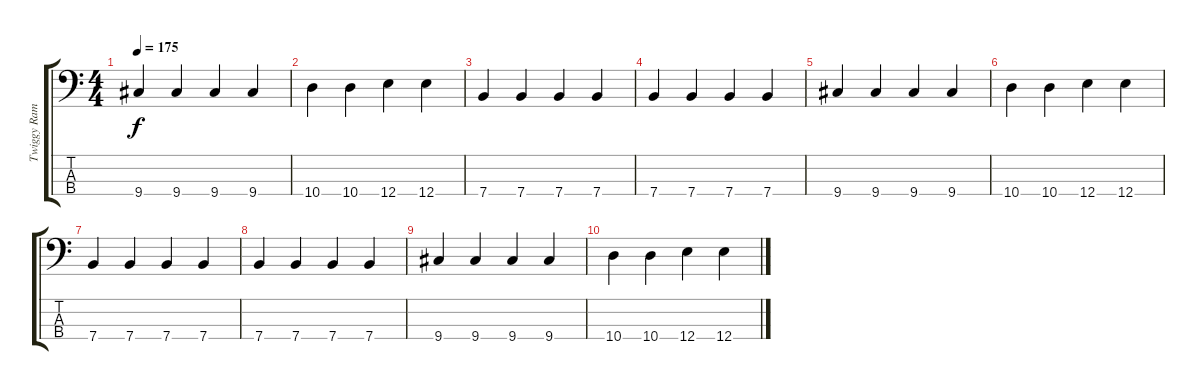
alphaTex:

\track ("Twiggy Ramirez" "Twiggy Ram") {instrument electricbasspick}
\staff {score tabs}
\tuning (G2 D2 A1 E1) {hide}
\ts (4 4)
\tempo 175
\clef f4
\ks c
9.4.4{dy f} 9.4.4 9.4.4 9.4.4 |
10.4.4 10.4.4 12.4.4 12.4.4 |
7.4.4 7.4.4 7.4.4 7.4.4 |
7.4.4 7.4.4 7.4.4 7.4.4 |
9.4.4 9.4.4 9.4.4 9.4.4 |
10.4.4 10.4.4 12.4.4 12.4.4 |
7.4.4 7.4.4 7.4.4 7.4.4 |
7.4.4 7.4.4 7.4.4 7.4.4 |
9.4.4 9.4.4 9.4.4 9.4.4 |
10.4.4 10.4.4 12.4.4 12.4.4
